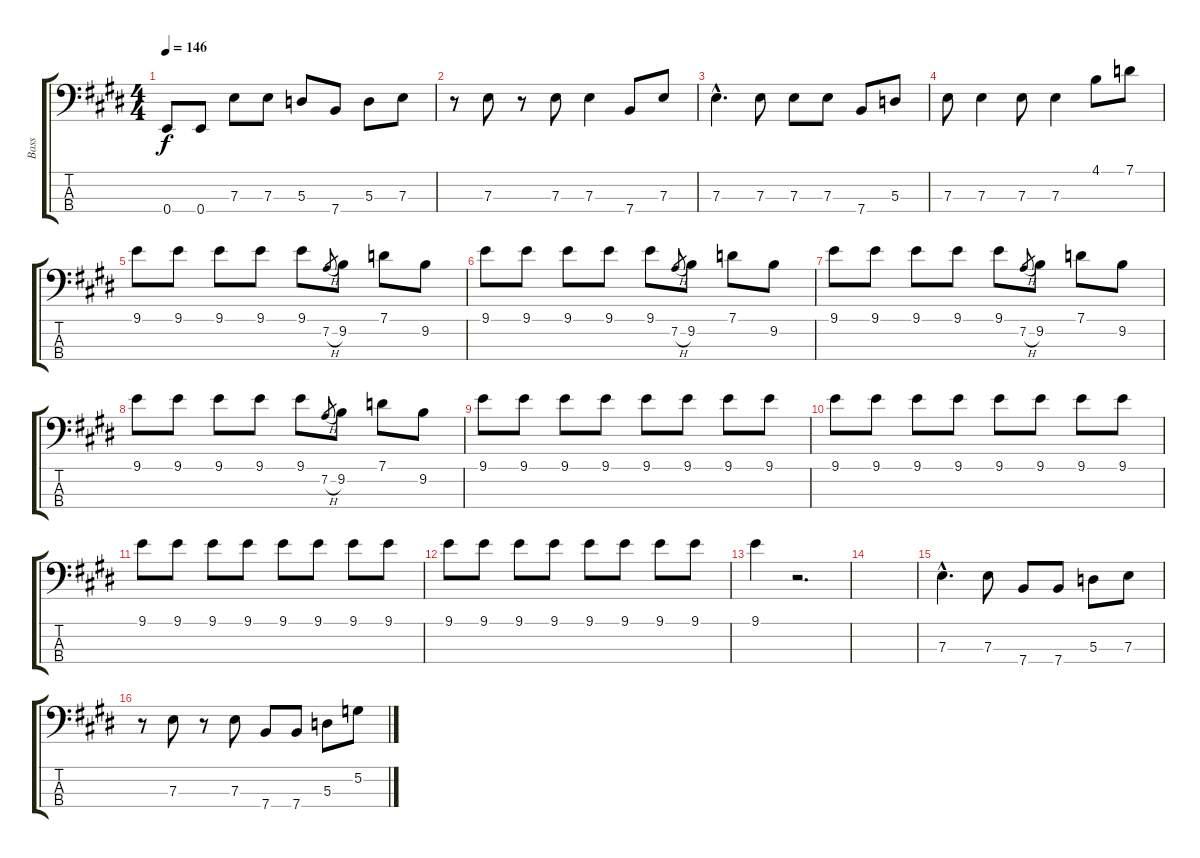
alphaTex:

\track ("Bass" "Bass") {instrument electricbassfinger}
\staff {score tabs}
\tuning (G2 D2 A1 E1) {hide}
\ts (4 4)
\tempo 146
\clef f4
\ks e
0.4.8{dy f} 0.4.8 7.3.8 7.3.8 5.3.8 7.4.8 5.3.8 7.3.8 |
r.8 7.3.8 r.8 7.3.8 7.3.4 7.4.8 7.3.8 |
7.3{hac}.4{d} 7.3.8 7.3.8 7.3.8 7.4.8 5.3.8 |
7.3.8 7.3.4 7.3.8 7.3.4 4.1.8 7.1.8 |
9.1.8 9.1.8 9.1.8 9.1.8 9.1.8 7.2{h}.8{gr} 9.2.8 7.1.8 9.2.8 |
9.1.8 9.1.8 9.1.8 9.1.8 9.1.8 7.2{h}.8{gr} 9.2.8 7.1.8 9.2.8 |
9.1.8 9.1.8 9.1.8 9.1.8 9.1.8 7.2{h}.8{gr} 9.2.8 7.1.8 9.2.8 |
9.1.8 9.1.8 9.1.8 9.1.8 9.1.8 7.2{h}.8{gr} 9.2.8 7.1.8 9.2.8 |
9.1.8 9.1.8 9.1.8 9.1.8 9.1.8 9.1.8 9.1.8 9.1.8 |
9.1.8 9.1.8 9.1.8 9.1.8 9.1.8 9.1.8 9.1.8 9.1.8 |
9.1.8 9.1.8 9.1.8 9.1.8 9.1.8 9.1.8 9.1.8 9.1.8 |
9.1.8 9.1.8 9.1.8 9.1.8 9.1.8 9.1.8 9.1.8 9.1.8 |
9.1.4 r.2{d} |
|
7.3{hac}.4{d} 7.3.8 7.4.8 7.4.8 5.3.8 7.3.8 |
r.8 7.3.8 r.8 7.3.8 7.4.8 7.4.8 5.3.8 5.2.8
